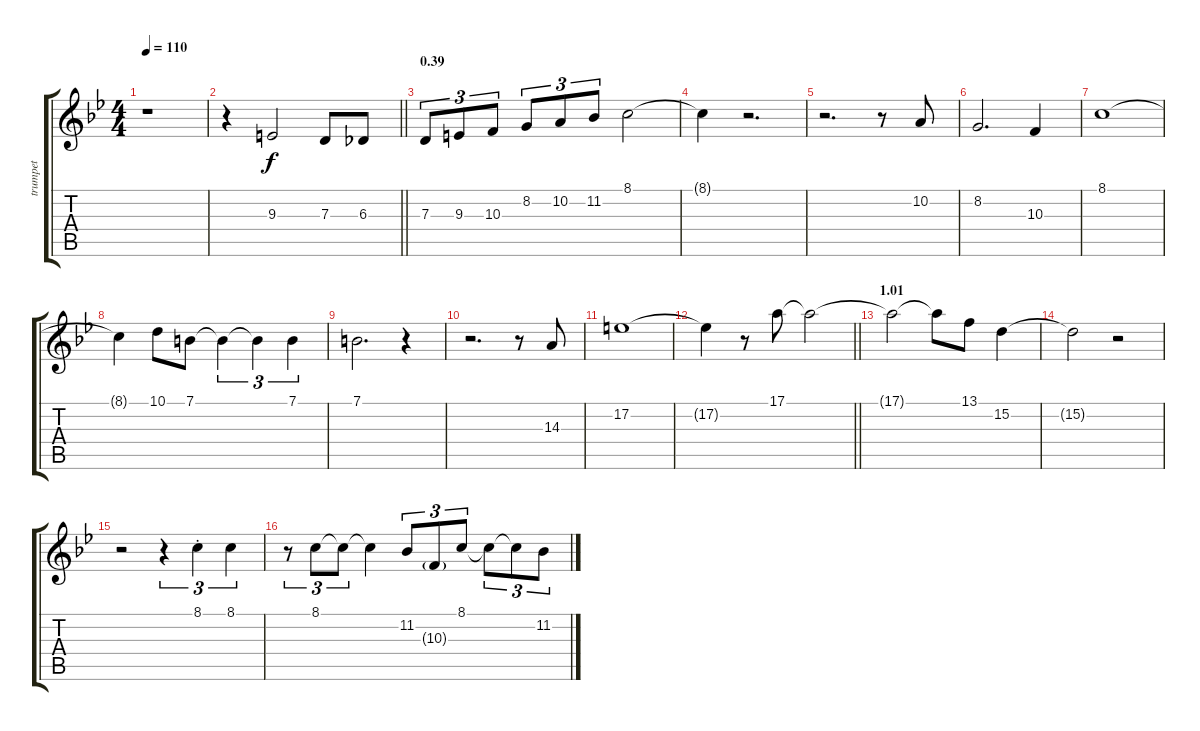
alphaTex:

\track ("trumpet" "trumpet") {instrument trumpet}
\staff {score tabs}
\tuning (E4 B3 G3 D3 A2 E2) {hide}
\ts (4 4)
\tempo 110
\clef g2
\ks bb
r.1{dy f} |
\barLineRight lightlight
r.4 9.3.2 7.3.8 6.3.8 |
\section ("" "0.39")
7.3.8{tu (3 2)} 9.3.8{tu (3 2)} 10.3.8{tu (3 2)} 8.2.8{tu (3 2)} 10.2.8{tu (3 2)} 11.2.8{tu (3 2)} 8.1.2 |
8.1{t}.4 r.2{d} |
r.2{d} r.8 10.2.8 |
8.2.2{d} 10.3.4 |
8.1.1 |
8.1{t}.4 10.1.8 7.1.8 7.1{t}.4{tu (3 2)} 7.1{t}.4{tu (3 2)} 7.1.4{tu (3 2)} |
7.1.2{d} r.4 |
r.2{d} r.8 14.3.8 |
17.2.1 |
\barLineRight lightlight
17.2{t}.4 r.8 17.1.8 17.1{t}.2 |
\section ("" "1.01")
17.1{t}.2 17.1{t}.8 13.1.8 15.2.4 |
15.2{t}.2 r.2 |
r.2 r.4{tu (3 2)} 8.1{st}.4{tu (3 2)} 8.1.4{tu (3 2)} |
r.8{tu (3 2)} 8.1.8{tu (3 2)} 8.1{t}.8{tu (3 2)} 8.1{t}.4 11.2.8{tu (3 2)} 10.3{g}.8{tu (3 2)} 8.1.8{tu (3 2)} 8.1{t}.8{tu (3 2)} 8.1{t}.8{tu (3 2)} 11.2.8{tu (3 2)}
